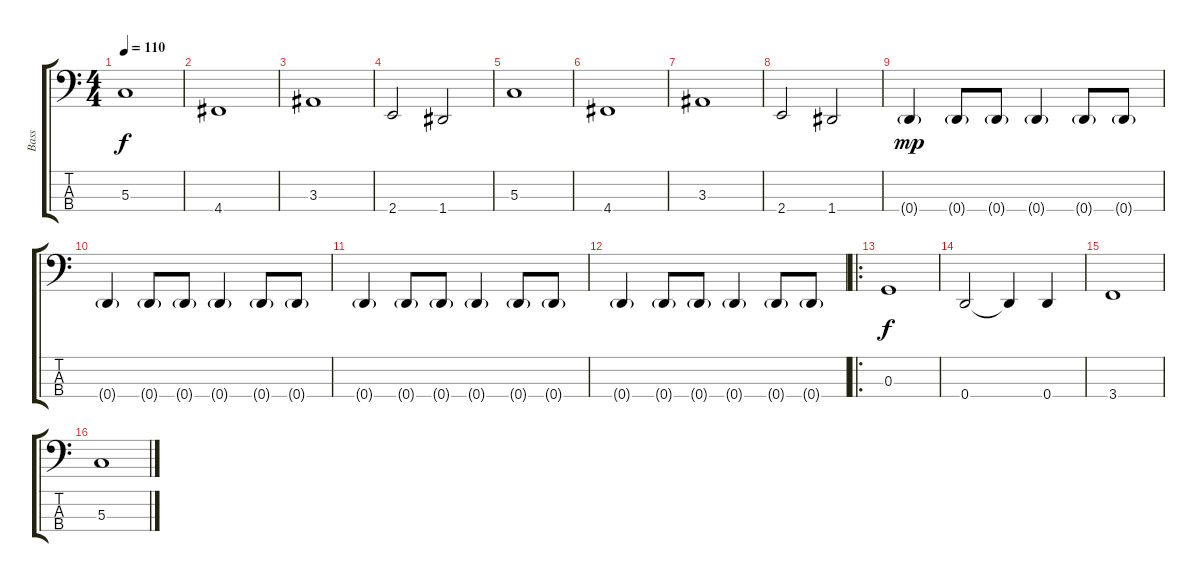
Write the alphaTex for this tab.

\track ("Bass" "Bass") {instrument electricbassfinger}
\staff {score tabs}
\tuning (F2 C2 G1 D1) {hide}
\ts (4 4)
\tempo 110
\clef f4
\ks c
5.3.1{dy f} |
4.4.1 |
3.3.1 |
2.4.2 1.4.2 |
5.3.1 |
4.4.1 |
3.3.1 |
2.4.2 1.4.2 |
0.4{g}.4{dy mp} 0.4{g}.8 0.4{g}.8 0.4{g}.4 0.4{g}.8 0.4{g}.8 |
0.4{g}.4 0.4{g}.8 0.4{g}.8 0.4{g}.4 0.4{g}.8 0.4{g}.8 |
0.4{g}.4 0.4{g}.8 0.4{g}.8 0.4{g}.4 0.4{g}.8 0.4{g}.8 |
0.4{g}.4 0.4{g}.8 0.4{g}.8 0.4{g}.4 0.4{g}.8 0.4{g}.8 |
\ro
0.3.1{dy f} |
0.4.2 0.4{t}.4 0.4.4 |
3.4.1 |
5.3.1
